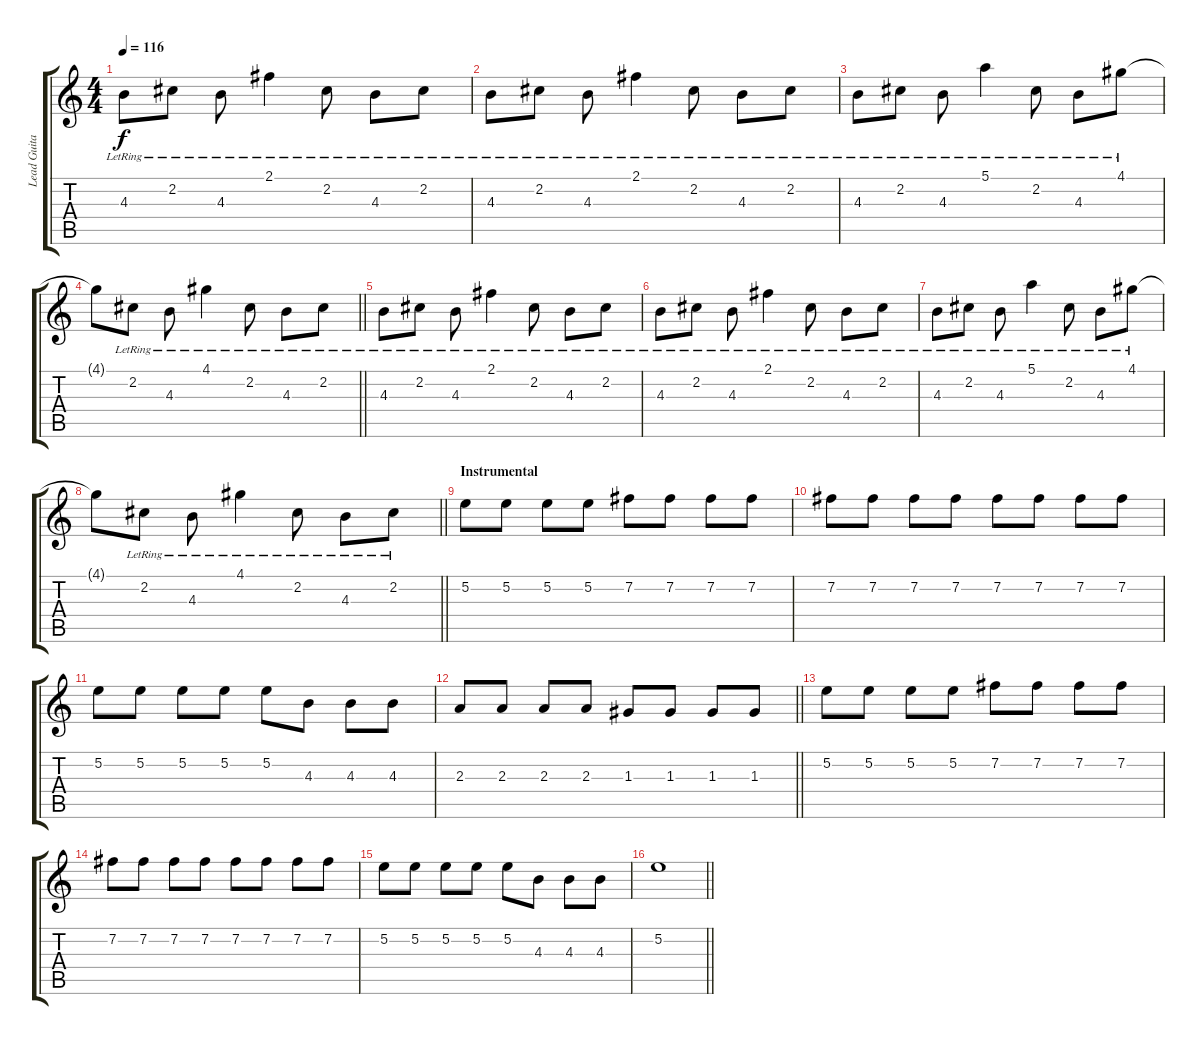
\track ("Lead Guitar" "Lead Guita") {instrument electricguitarclean}
\staff {score tabs}
\tuning (E4 B3 G3 D3 A2 E2) {hide}
\ts (4 4)
\tempo 116
\clef g2
\ks c
4.3{lr}.8{dy f} 2.2{lr}.8 4.3{lr}.8 2.1{lr}.4 2.2{lr}.8 4.3{lr}.8 2.2{lr}.8 |
4.3{lr}.8 2.2{lr}.8 4.3{lr}.8 2.1{lr}.4 2.2{lr}.8 4.3{lr}.8 2.2{lr}.8 |
4.3{lr}.8 2.2{lr}.8 4.3{lr}.8 5.1{lr}.4 2.2{lr}.8 4.3{lr}.8 4.1{lr}.8 |
\barLineRight lightlight
4.1{t}.8 2.2{lr}.8 4.3{lr}.8 4.1{lr}.4 2.2{lr}.8 4.3{lr}.8 2.2{lr}.8 |
4.3{lr}.8 2.2{lr}.8 4.3{lr}.8 2.1{lr}.4 2.2{lr}.8 4.3{lr}.8 2.2{lr}.8 |
4.3{lr}.8 2.2{lr}.8 4.3{lr}.8 2.1{lr}.4 2.2{lr}.8 4.3{lr}.8 2.2{lr}.8 |
4.3{lr}.8 2.2{lr}.8 4.3{lr}.8 5.1{lr}.4 2.2{lr}.8 4.3{lr}.8 4.1{lr}.8 |
\barLineRight lightlight
4.1{t}.8 2.2{lr}.8 4.3{lr}.8 4.1{lr}.4 2.2{lr}.8 4.3{lr}.8 2.2{lr}.8 |
\section ("" "Instrumental")
5.2.8{instrument overdrivenguitar} 5.2.8 5.2.8 5.2.8 7.2.8 7.2.8 7.2.8 7.2.8 |
7.2.8 7.2.8 7.2.8 7.2.8 7.2.8 7.2.8 7.2.8 7.2.8 |
5.2.8 5.2.8 5.2.8 5.2.8 5.2.8 4.3.8 4.3.8 4.3.8 |
\barLineRight lightlight
2.3.8 2.3.8 2.3.8 2.3.8 1.3.8 1.3.8 1.3.8 1.3.8 |
5.2.8 5.2.8 5.2.8 5.2.8 7.2.8 7.2.8 7.2.8 7.2.8 |
7.2.8 7.2.8 7.2.8 7.2.8 7.2.8 7.2.8 7.2.8 7.2.8 |
5.2.8 5.2.8 5.2.8 5.2.8 5.2.8 4.3.8 4.3.8 4.3.8 |
\barLineRight lightlight
5.2.1{volume 4}
